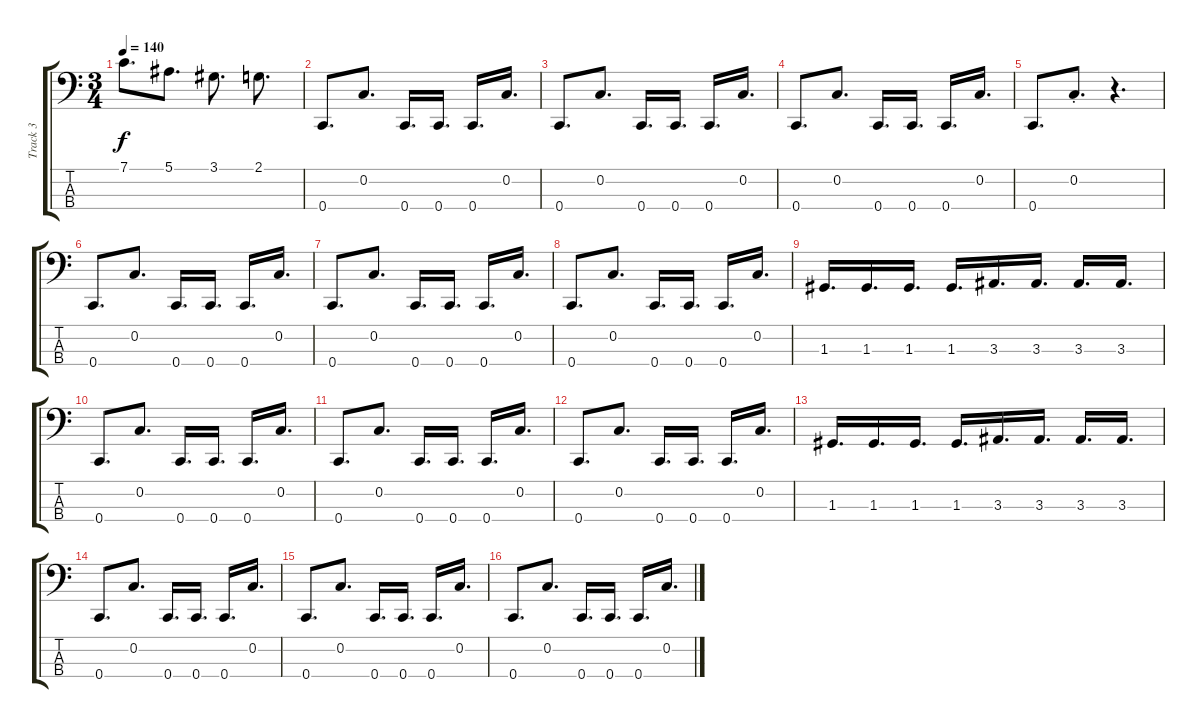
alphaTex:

\track ("Track 3" "Track 3") {instrument electricbassfinger}
\staff {score tabs}
\tuning (F2 C2 G1 C1) {hide}
\ts (3 4)
\tempo 140
\clef f4
\ks c
7.1.8{d dy f} 5.1.8{d} 3.1.8{d} 2.1.8{d} |
0.4.8{d} 0.2.8{d} 0.4.16{d} 0.4.16{d} 0.4.16{d} 0.2.16{d} |
0.4.8{d} 0.2.8{d} 0.4.16{d} 0.4.16{d} 0.4.16{d} 0.2.16{d} |
0.4.8{d} 0.2.8{d} 0.4.16{d} 0.4.16{d} 0.4.16{d} 0.2.16{d} |
0.4.8{d} 0.2{st}.8{d} r.4{d} |
0.4.8{d} 0.2.8{d} 0.4.16{d} 0.4.16{d} 0.4.16{d} 0.2.16{d} |
0.4.8{d} 0.2.8{d} 0.4.16{d} 0.4.16{d} 0.4.16{d} 0.2.16{d} |
0.4.8{d} 0.2.8{d} 0.4.16{d} 0.4.16{d} 0.4.16{d} 0.2.16{d} |
1.3.16{d} 1.3.16{d} 1.3.16{d} 1.3.16{d} 3.3.16{d} 3.3.16{d} 3.3.16{d} 3.3.16{d} |
0.4.8{d} 0.2.8{d} 0.4.16{d} 0.4.16{d} 0.4.16{d} 0.2.16{d} |
0.4.8{d} 0.2.8{d} 0.4.16{d} 0.4.16{d} 0.4.16{d} 0.2.16{d} |
0.4.8{d} 0.2.8{d} 0.4.16{d} 0.4.16{d} 0.4.16{d} 0.2.16{d} |
1.3.16{d} 1.3.16{d} 1.3.16{d} 1.3.16{d} 3.3.16{d} 3.3.16{d} 3.3.16{d} 3.3.16{d} |
0.4.8{d} 0.2.8{d} 0.4.16{d} 0.4.16{d} 0.4.16{d} 0.2.16{d} |
0.4.8{d} 0.2.8{d} 0.4.16{d} 0.4.16{d} 0.4.16{d} 0.2.16{d} |
0.4.8{d} 0.2.8{d} 0.4.16{d} 0.4.16{d} 0.4.16{d} 0.2.16{d}
